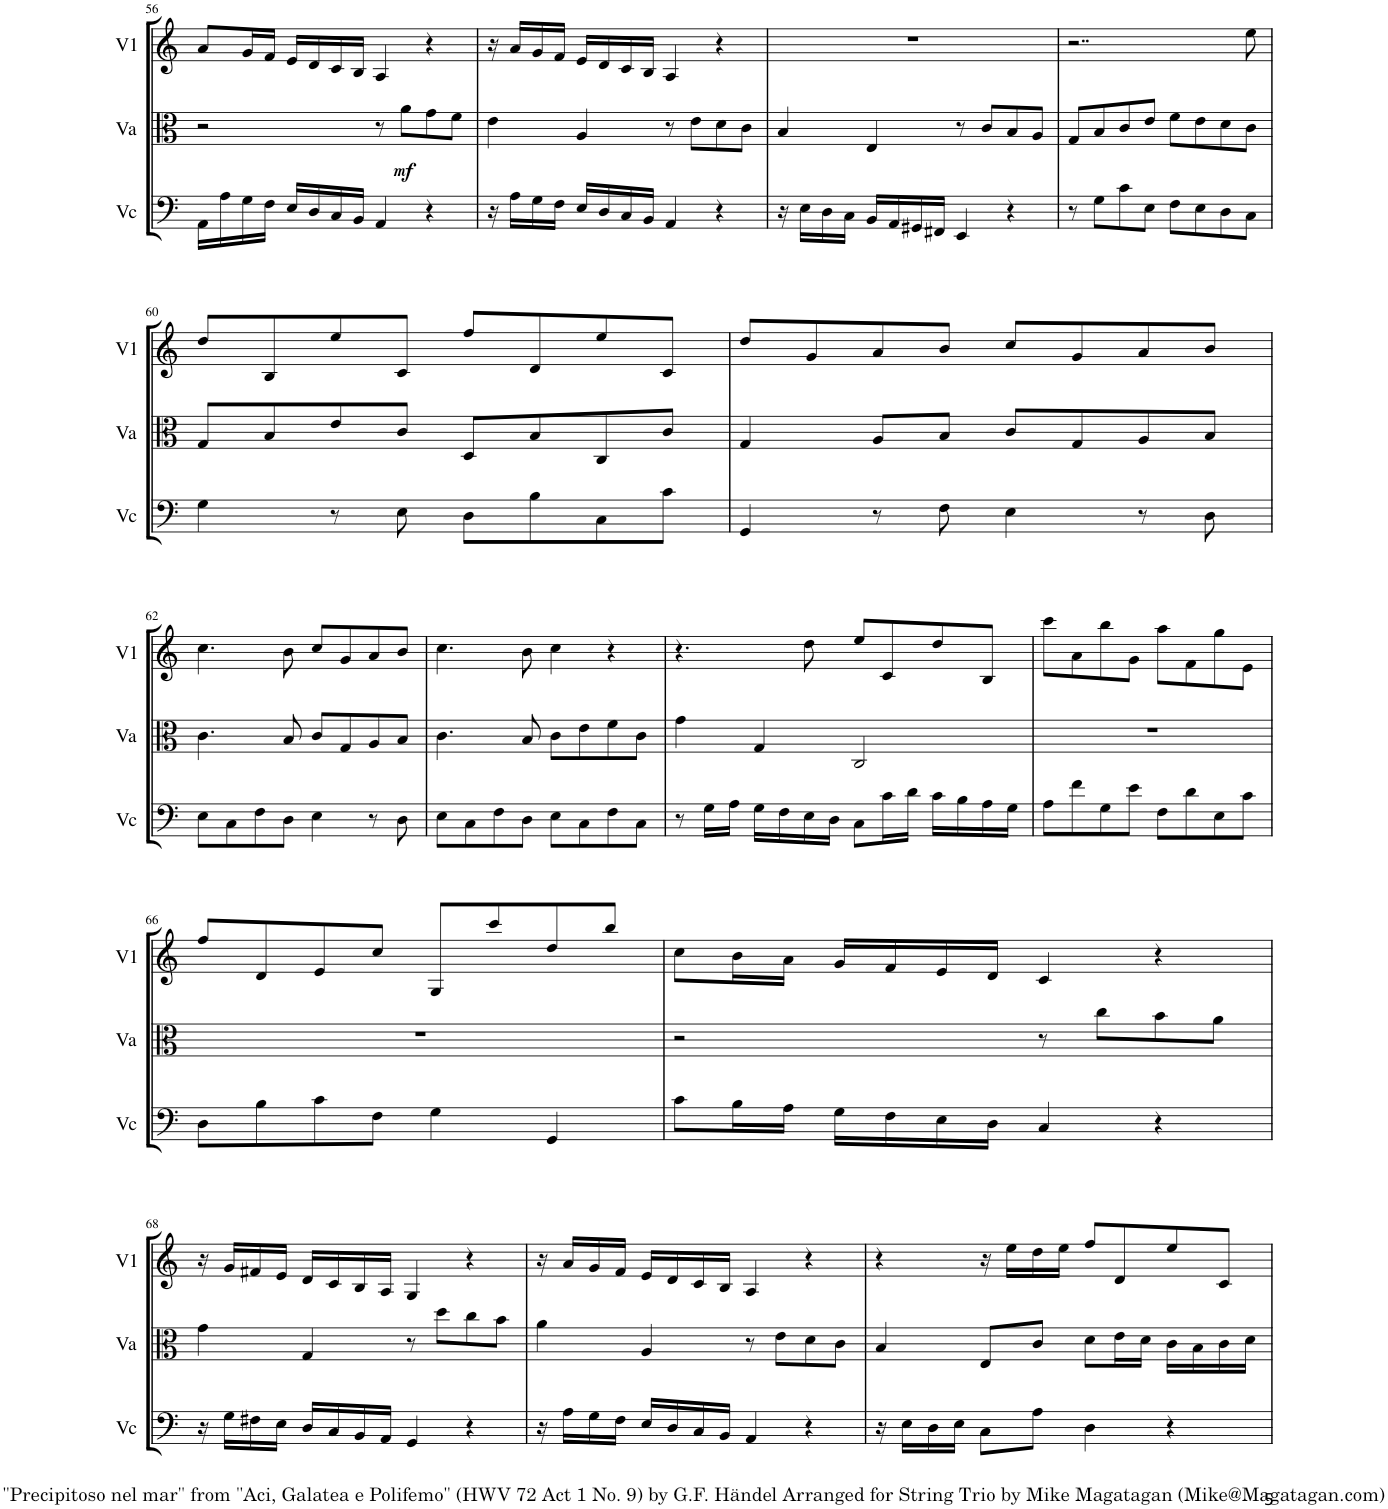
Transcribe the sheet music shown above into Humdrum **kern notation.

**kern	**kern	**dynam	**kern
*part3	*part2	*part2	*part1
*staff3	*staff2	*staff2	*staff1
*I"Cello	*I"Viola	*	*I"Violin
*	*I'Va	*	*I'V1
!!LO:PB:g=z
*clefF4	*clefC3	*	*clefG2
*k[]	*k[]	*	*k[]
*M4/4	*M4/4	*	*M4/4
*met(c)	*met(c)	*	*met(c)
=56	=56	=56	=56
16AA\LL	2r	.	8a/L
16A\	.	.	.
16G\	.	.	16g/L
16F\JJ	.	.	16f/JJ
16E/LL	.	.	16e/LL
16D/	.	.	16d/
16C/	.	.	16c/
16BB/JJ	.	.	16B/JJ
4AA/	8r	.	4A/
!	!	!LO:DY:b	!
.	8a\L	mf	.
4r	8g\	.	4r
.	8f\J	.	.
=57	=57	=57	=57
16r	4e\	.	16r
16A\LL	.	.	16a/LL
16G\	.	.	16g/
16F\JJ	.	.	16f/JJ
16E/LL	4A/	.	16e/LL
16D/	.	.	16d/
16C/	.	.	16c/
16BB/JJ	.	.	16B/JJ
4AA/	8r	.	4A/
.	8e\L	.	.
4r	8d\	.	4r
.	8c\J	.	.
=58	=58	=58	=58
16r	4B/	.	1r
16E\LL	.	.	.
16D\	.	.	.
16C\JJ	.	.	.
16BB/LL	4E/	.	.
16AA/	.	.	.
16GG#X/	.	.	.
16FF#X/JJ	.	.	.
4EE/	8r	.	.
.	8c/L	.	.
4r	8B/	.	.
.	8A/J	.	.
=59	=59	=59	=59
8r	8G/L	.	2..r
8G\L	8B/	.	.
8c\	8c/	.	.
8E\J	8e/J	.	.
8F\L	8f\L	.	.
8E\	8e\	.	.
8D\	8d\	.	.
8C\J	8c\J	.	8ee\
!!LO:LB:g=z
=60	=60	=60	=60
4G\	8G/L	.	8dd/L
.	8B/	.	8B/
8r	8e/	.	8ee/
8E\	8c/J	.	8c/J
8D\L	8D/L	.	8ff/L
8B\	8B/	.	8d/
8C\	8C/	.	8ee/
8c\J	8c/J	.	8c/J
=61	=61	=61	=61
4GG/	4G/	.	8dd/L
.	.	.	8g/
8r	8A/L	.	8a/
8F\	8B/J	.	8b/J
4E\	8c/L	.	8cc/L
.	8G/	.	8g/
8r	8A/	.	8a/
8D\	8B/J	.	8b/J
!!LO:LB:g=z
=62	=62	=62	=62
8E\L	4.c\	.	4.cc\
8C\	.	.	.
8F\	.	.	.
8D\J	8B/	.	8b\
4E\	8c/L	.	8cc/L
.	8G/	.	8g/
8r	8A/	.	8a/
8D\	8B/J	.	8b/J
=63	=63	=63	=63
8E\L	4.c\	.	4.cc\
8C\	.	.	.
8F\	.	.	.
8D\J	8B/	.	8b\
8E\L	8c\L	.	4cc\
8C\	8e\	.	.
8F\	8f\	.	4r
8C\J	8c\J	.	.
=64	=64	=64	=64
8r	4g\	.	4.r
16G\LL	.	.	.
16A\JJ	.	.	.
16G\LL	4G/	.	.
16F\	.	.	.
16E\	.	.	8dd\
16D\JJ	.	.	.
8C\L	2C/	.	8ee/L
16c\L	.	.	8c/
16d\JJ	.	.	.
16c\LL	.	.	8dd/
16B\	.	.	.
16A\	.	.	8B/J
16G\JJ	.	.	.
=65	=65	=65	=65
8A\L	1r	.	8ccc\L
8f\	.	.	8a\
8G\	.	.	8bb\
8e\J	.	.	8g\J
8F\L	.	.	8aa\L
8d\	.	.	8f\
8E\	.	.	8gg\
8c\J	.	.	8e\J
!!LO:LB:g=z
=66	=66	=66	=66
8D\L	1r	.	8ff/L
8B\	.	.	8d/
8c\	.	.	8e/
8F\J	.	.	8cc/J
4G\	.	.	8G/L
.	.	.	8ccc/
4GG/	.	.	8dd/
.	.	.	8bb/J
=67	=67	=67	=67
8c\L	2r	.	8cc\L
16B\L	.	.	16b\L
16A\JJ	.	.	16a\JJ
16G\LL	.	.	16g/LL
16F\	.	.	16f/
16E\	.	.	16e/
16D\JJ	.	.	16d/JJ
4C/	8r	.	4c/
.	8cc\L	.	.
4r	8b\	.	4r
.	8a\J	.	.
!!LO:LB:g=z
=68	=68	=68	=68
16r	4g\	.	16r
16G\LL	.	.	16g/LL
16F#X\	.	.	16f#X/
16E\JJ	.	.	16e/JJ
16D/LL	4G/	.	16d/LL
16C/	.	.	16c/
16BB/	.	.	16B/
16AA/JJ	.	.	16A/JJ
4GG/	8r	.	4G/
.	8dd\L	.	.
4r	8cc\	.	4r
.	8b\J	.	.
=69	=69	=69	=69
16r	4a\	.	16r
16A\LL	.	.	16a/LL
16G\	.	.	16g/
16F\JJ	.	.	16f/JJ
16E/LL	4A/	.	16e/LL
16D/	.	.	16d/
16C/	.	.	16c/
16BB/JJ	.	.	16B/JJ
4AA/	8r	.	4A/
.	8e\L	.	.
4r	8d\	.	4r
.	8c\J	.	.
=70	=70	=70	=70
16r	4B/	.	4r
16E\LL	.	.	.
16D\	.	.	.
16E\JJ	.	.	.
8C\L	8E/L	.	16r
.	.	.	16ee\LL
8A\J	8c/J	.	16dd\
.	.	.	16ee\JJ
4D\	8d\L	.	8ff/L
.	16e\L	.	8d/
.	16d\JJ	.	.
4r	16c\LL	.	8ee/
.	16B\	.	.
.	16c\	.	8c/J
.	16d\JJ	.	.
=	=	=	=
*-	*-	*-	*-
